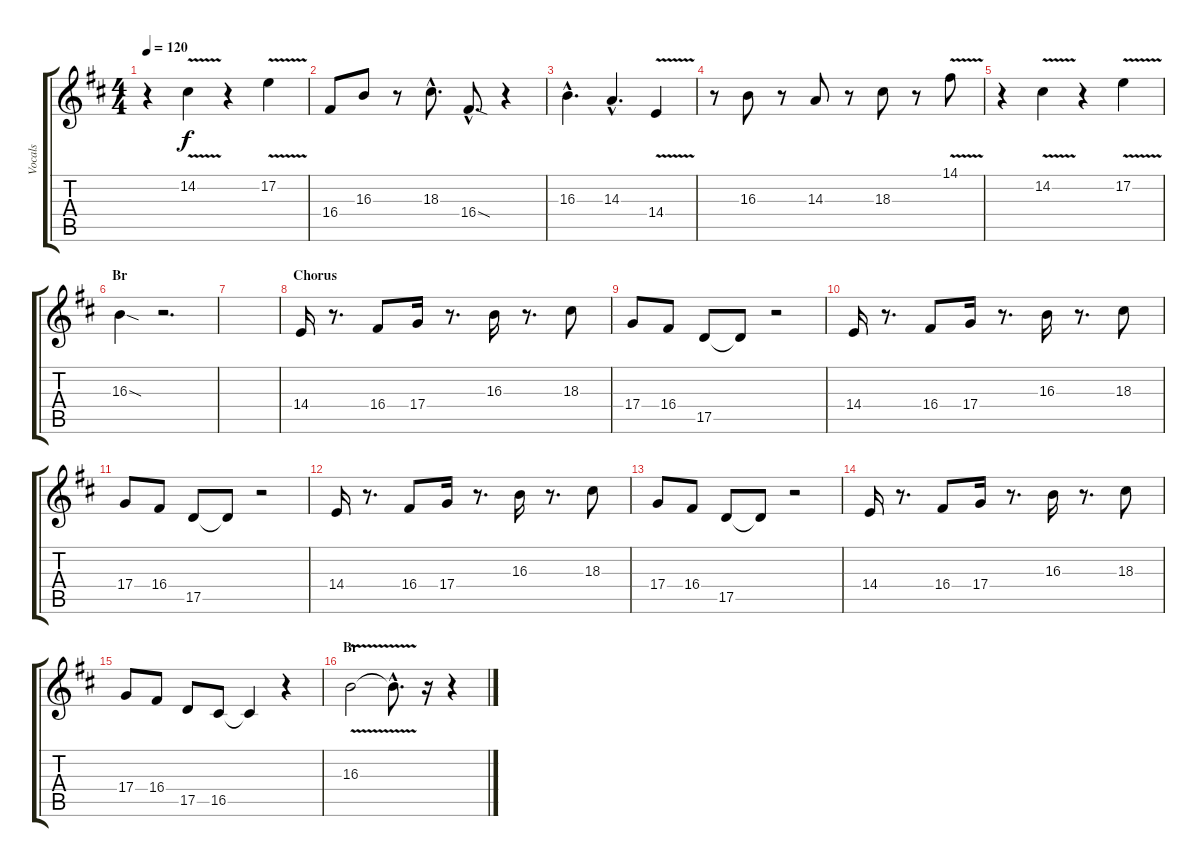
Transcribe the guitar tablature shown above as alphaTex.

\track ("Vocals" "Vocals") {instrument lead3calliope}
\staff {score tabs}
\tuning (E4 B3 G3 D3 A2 E2) {hide}
\ts (4 4)
\tempo 120
\clef g2
\ks d
r.4{dy f} 14.2{v}.4 r.4 17.2{v}.4 |
16.4.8 16.3.8 r.8 18.3{hac}.8{d} 16.4{sod hac}.8{d} r.4 |
16.3{hac}.4{d} 14.3{hac}.4{d} 14.4{v}.4 |
r.8 16.3.8 r.8 14.3.8 r.8 18.3.8 r.8 14.1{v}.8 |
r.4 14.2{v}.4 r.4 17.2{v}.4 |
\section ("" "Br")
16.3{sod}.4 r.2{d} |
|
\section ("" "Chorus")
14.4.16 r.8{d} 16.4.8 17.4.16 r.8{d} 16.3.16 r.8{d} 18.3.8 |
17.4.8 16.4.8 17.5.8 17.5{t}.8 r.2 |
14.4.16 r.8{d} 16.4.8 17.4.16 r.8{d} 16.3.16 r.8{d} 18.3.8 |
17.4.8 16.4.8 17.5.8 17.5{t}.8 r.2 |
14.4.16 r.8{d} 16.4.8 17.4.16 r.8{d} 16.3.16 r.8{d} 18.3.8 |
17.4.8 16.4.8 17.5.8 17.5{t}.8 r.2 |
14.4.16 r.8{d} 16.4.8 17.4.16 r.8{d} 16.3.16 r.8{d} 18.3.8 |
17.4.8 16.4.8 17.5.8 16.5.8 16.5{t}.4 r.4 |
\section ("" "Br")
16.3{v}.2 16.3{hac t}.8{d} r.16 r.4
